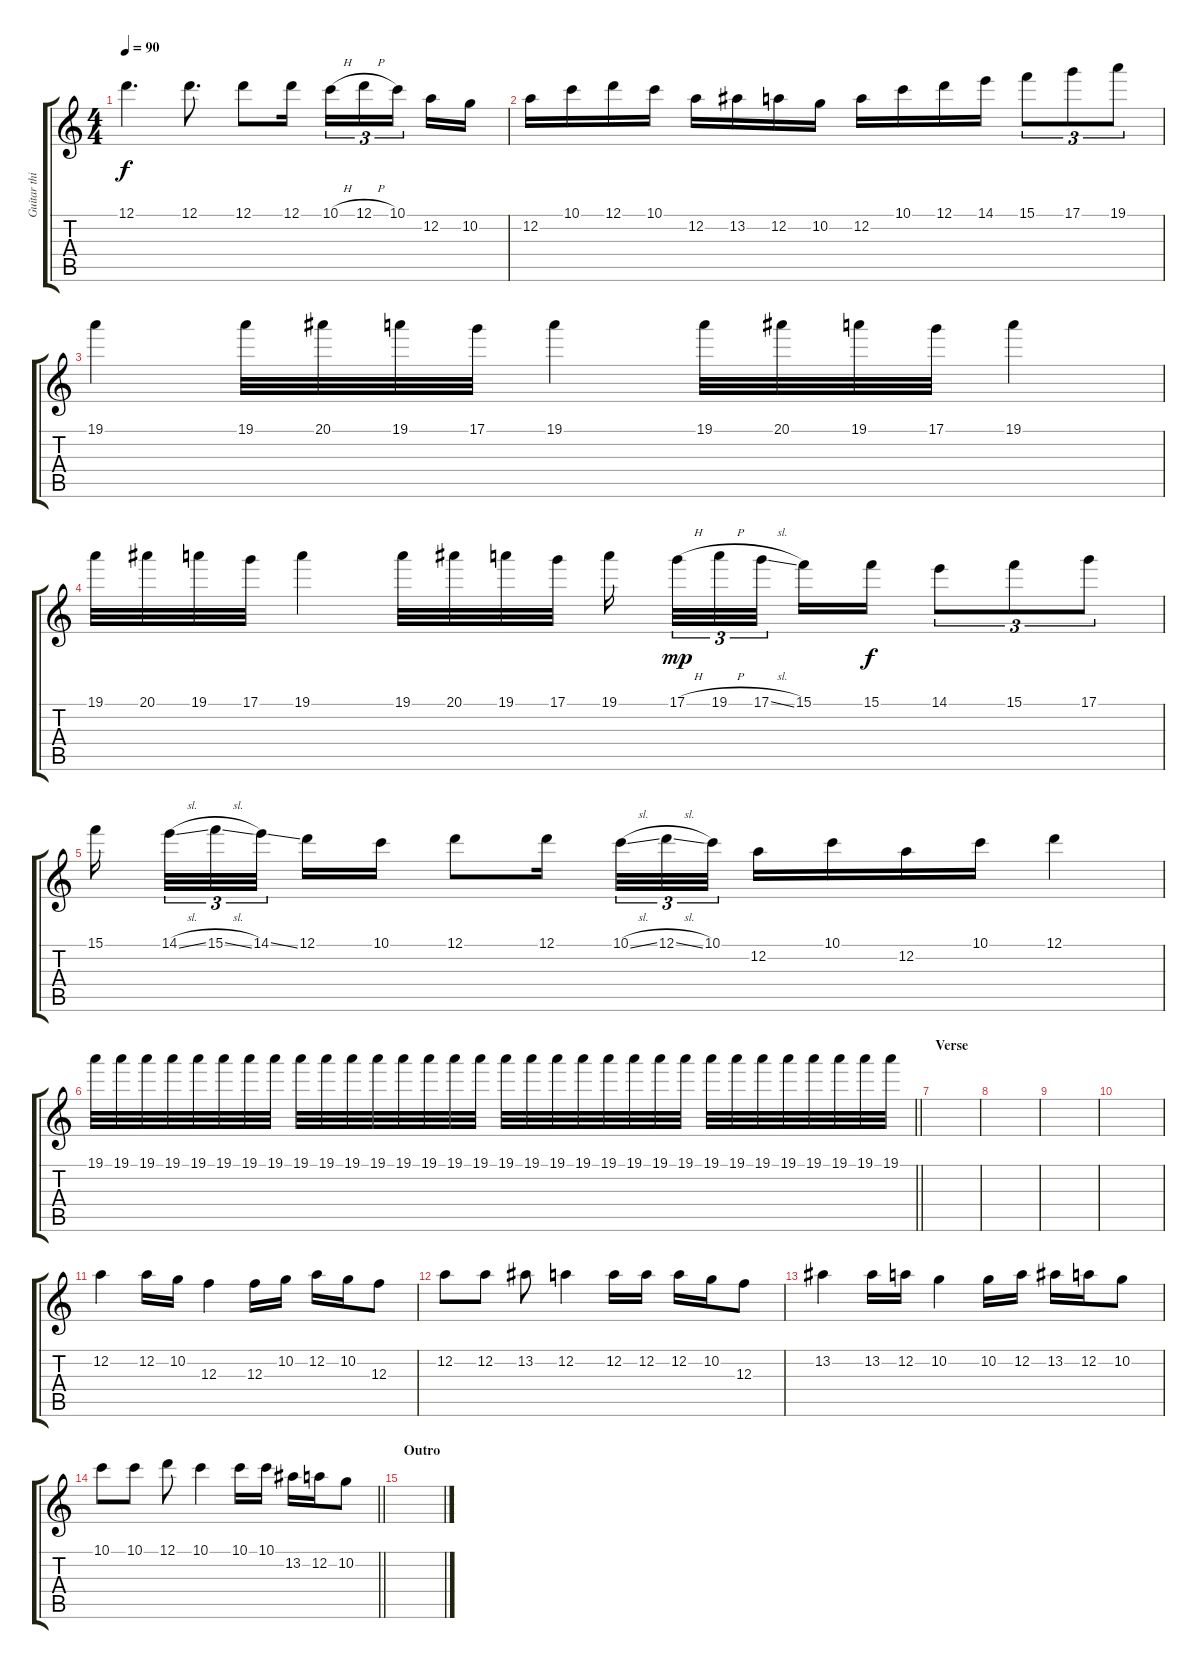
\track ("Guitar third" "Guitar thi") {instrument overdrivenguitar}
\staff {score tabs}
\tuning (D4 A3 F3 C3 G2 D2) {hide}
\ts (4 4)
\tempo 90
\clef g2
\ks c
12.1.4{d dy f} 12.1.8{d} 12.1.8 12.1.16 10.1{h}.16{tu (3 2)} 12.1{h}.16{tu (3 2)} 10.1.16{tu (3 2) beam splitsecondary} 12.2.16 10.2.16 |
12.2.16 10.1.16 12.1.16 10.1.16 12.2.16 13.2.16 12.2.16 10.2.16 12.2.16 10.1.16 12.1.16 14.1.16 15.1.8{tu (3 2)} 17.1.8{tu (3 2)} 19.1.8{tu (3 2)} |
19.1.4 19.1.32 20.1.32 19.1.32 17.1.32 19.1.4 19.1.32 20.1.32 19.1.32 17.1.32 19.1.4 |
19.1.32 20.1.32 19.1.32 17.1.32 19.1.4 19.1.32 20.1.32 19.1.32 17.1.32 19.1.16{beam splitsecondary} 17.1{h}.32{tu (3 2) dy mp} 19.1{h}.32{tu (3 2)} 17.1{sl}.32{tu (3 2) beam splitsecondary} 15.1.16 15.1.16{dy f} 14.1.8{tu (3 2)} 15.1.8{tu (3 2)} 17.1.8{tu (3 2)} |
15.1.16{beam splitsecondary} 14.1{sl}.32{tu (3 2)} 15.1{sl}.32{tu (3 2)} 14.1{ss}.32{tu (3 2) beam splitsecondary} 12.1.16 10.1.16 12.1.8 12.1.16{beam splitsecondary} 10.1{sl}.32{tu (3 2)} 12.1{sl}.32{tu (3 2)} 10.1.32{tu (3 2)} 12.2.16 10.1.16 12.2.16 10.1.16 12.1.4 |
\barLineRight lightlight
19.1.32 19.1.32 19.1.32 19.1.32 19.1.32 19.1.32 19.1.32 19.1.32 19.1.32 19.1.32 19.1.32 19.1.32 19.1.32 19.1.32 19.1.32 19.1.32 19.1.32 19.1.32 19.1.32 19.1.32 19.1.32 19.1.32 19.1.32 19.1.32 19.1.32 19.1.32 19.1.32 19.1.32 19.1.32 19.1.32 19.1.32 19.1.32 |
\section ("" "Verse")
|
|
|
|
12.2.4 12.2.16 10.2.16 12.3.4 12.3.16 10.2.16 12.2.16 10.2.16 12.3.8 |
12.2.8 12.2.8 13.2.8 12.2.4 12.2.16 12.2.16 12.2.16 10.2.16 12.3.8 |
13.2.4 13.2.16 12.2.16 10.2.4 10.2.16 12.2.16 13.2.16 12.2.16 10.2.8 |
\barLineRight lightlight
10.1.8 10.1.8 12.1.8 10.1.4 10.1.16 10.1.16 13.2.16 12.2.16 10.2.8 |
\section ("" "Outro")
